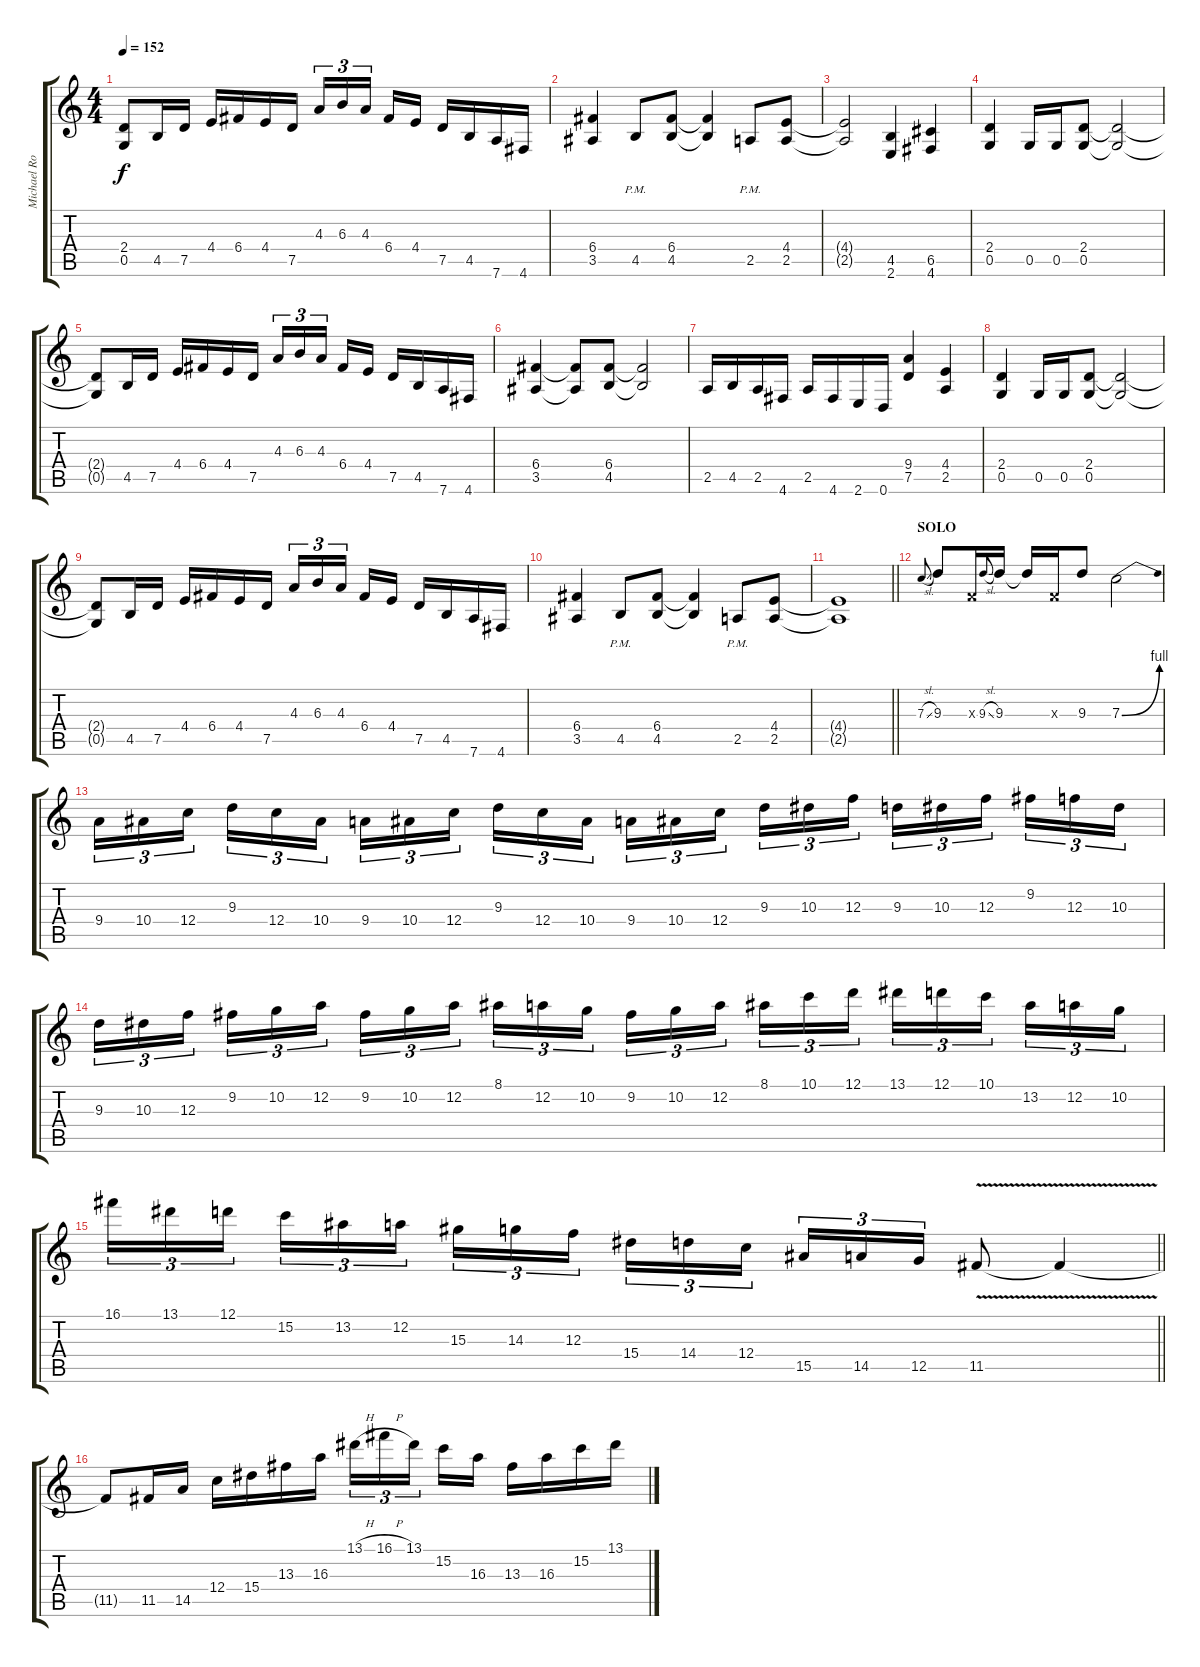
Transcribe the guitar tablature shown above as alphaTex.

\track ("Michael Romeo 1" "Michael Ro") {instrument distortionguitar}
\staff {score tabs}
\tuning (D4 A3 F3 C3 G2 D2) {hide}
\ts (4 4)
\tempo 152
\clef g2
\ks c
(2.4{t} 0.5{t}).8{dy f} 4.5.16 7.5.16 4.4.16 6.4.16 4.4.16 7.5.16 4.3.16{tu (3 2)} 6.3.16{tu (3 2)} 4.3.16{tu (3 2) beam splitsecondary} 6.4.16 4.4.16 7.5.16 4.5.16 7.6.16 4.6.16 |
(6.4 3.5).4 4.5{pm}.8 (6.4 4.5).8 (6.4{t} 4.5{t}).4 2.5{pm}.8 (4.4 2.5).8 |
(4.4{t} 2.5{t}).2 (4.5 2.6).4 (6.5 4.6).4 |
(2.4 0.5).4 0.5.16 0.5.16 (2.4 0.5).8 (2.4{t} 0.5{t}).2 |
(2.4{t} 0.5{t}).8 4.5.16 7.5.16 4.4.16 6.4.16 4.4.16 7.5.16 4.3.16{tu (3 2)} 6.3.16{tu (3 2)} 4.3.16{tu (3 2) beam splitsecondary} 6.4.16 4.4.16 7.5.16 4.5.16 7.6.16 4.6.16 |
(6.4 3.5).4 (6.4{t} 3.5{t}).8 (6.4 4.5).8 (6.4{t} 4.5{t}).2 |
2.5.16 4.5.16 2.5.16 4.6.16 2.5.16 4.6.16 2.6.16 0.6.16 (9.4 7.5).4 (4.4 2.5).4 |
(2.4 0.5).4 0.5.16 0.5.16 (2.4 0.5).8 (2.4{t} 0.5{t}).2 |
(2.4{t} 0.5{t}).8 4.5.16 7.5.16 4.4.16 6.4.16 4.4.16 7.5.16 4.3.16{tu (3 2)} 6.3.16{tu (3 2)} 4.3.16{tu (3 2) beam splitsecondary} 6.4.16 4.4.16 7.5.16 4.5.16 7.6.16 4.6.16 |
(6.4 3.5).4 4.5{pm}.8 (6.4 4.5).8 (6.4{t} 4.5{t}).4 2.5{pm}.8 (4.4 2.5).8 |
\barLineRight lightlight
(4.4{t} 2.5{t}).1 |
\section ("" "SOLO")
7.3{sl}.8{gr onbeat} 9.3.8 0.3{x}.16 9.3{sl}.8{gr onbeat} 9.3.16 9.3{t}.16 0.3{x}.16 9.3.8 7.3{be (bend 0 0 60 4)}.2 |
9.4.16{tu (3 2)} 10.4.16{tu (3 2)} 12.4.16{tu (3 2) beam splitsecondary} 9.3.16{tu (3 2)} 12.4.16{tu (3 2)} 10.4.16{tu (3 2)} 9.4.16{tu (3 2)} 10.4.16{tu (3 2)} 12.4.16{tu (3 2) beam splitsecondary} 9.3.16{tu (3 2)} 12.4.16{tu (3 2)} 10.4.16{tu (3 2)} 9.4.16{tu (3 2)} 10.4.16{tu (3 2)} 12.4.16{tu (3 2) beam splitsecondary} 9.3.16{tu (3 2)} 10.3.16{tu (3 2)} 12.3.16{tu (3 2)} 9.3.16{tu (3 2)} 10.3.16{tu (3 2)} 12.3.16{tu (3 2) beam splitsecondary} 9.2.16{tu (3 2)} 12.3.16{tu (3 2)} 10.3.16{tu (3 2)} |
9.3.16{tu (3 2)} 10.3.16{tu (3 2)} 12.3.16{tu (3 2) beam splitsecondary} 9.2.16{tu (3 2)} 10.2.16{tu (3 2)} 12.2.16{tu (3 2)} 9.2.16{tu (3 2)} 10.2.16{tu (3 2)} 12.2.16{tu (3 2) beam splitsecondary} 8.1.16{tu (3 2)} 12.2.16{tu (3 2)} 10.2.16{tu (3 2)} 9.2.16{tu (3 2)} 10.2.16{tu (3 2)} 12.2.16{tu (3 2) beam splitsecondary} 8.1.16{tu (3 2)} 10.1.16{tu (3 2)} 12.1.16{tu (3 2)} 13.1.16{tu (3 2)} 12.1.16{tu (3 2)} 10.1.16{tu (3 2) beam splitsecondary} 13.2.16{tu (3 2)} 12.2.16{tu (3 2)} 10.2.16{tu (3 2)} |
\barLineRight lightlight
16.1.16{tu (3 2)} 13.1.16{tu (3 2)} 12.1.16{tu (3 2) beam splitsecondary} 15.2.16{tu (3 2)} 13.2.16{tu (3 2)} 12.2.16{tu (3 2)} 15.3.16{tu (3 2)} 14.3.16{tu (3 2)} 12.3.16{tu (3 2) beam splitsecondary} 15.4.16{tu (3 2)} 14.4.16{tu (3 2)} 12.4.16{tu (3 2)} 15.5.16{tu (3 2)} 14.5.16{tu (3 2)} 12.5.16{tu (3 2)} 11.5{v}.8 11.5{t}.4 |
11.5{t}.8 11.5.16 14.5.16 12.4.16 15.4.16 13.3.16 16.3.16 13.1{h}.16{tu (3 2)} 16.1{h}.16{tu (3 2)} 13.1.16{tu (3 2) beam splitsecondary} 15.2.16 16.3.16 13.3.16 16.3.16 15.2.16 13.1.16
